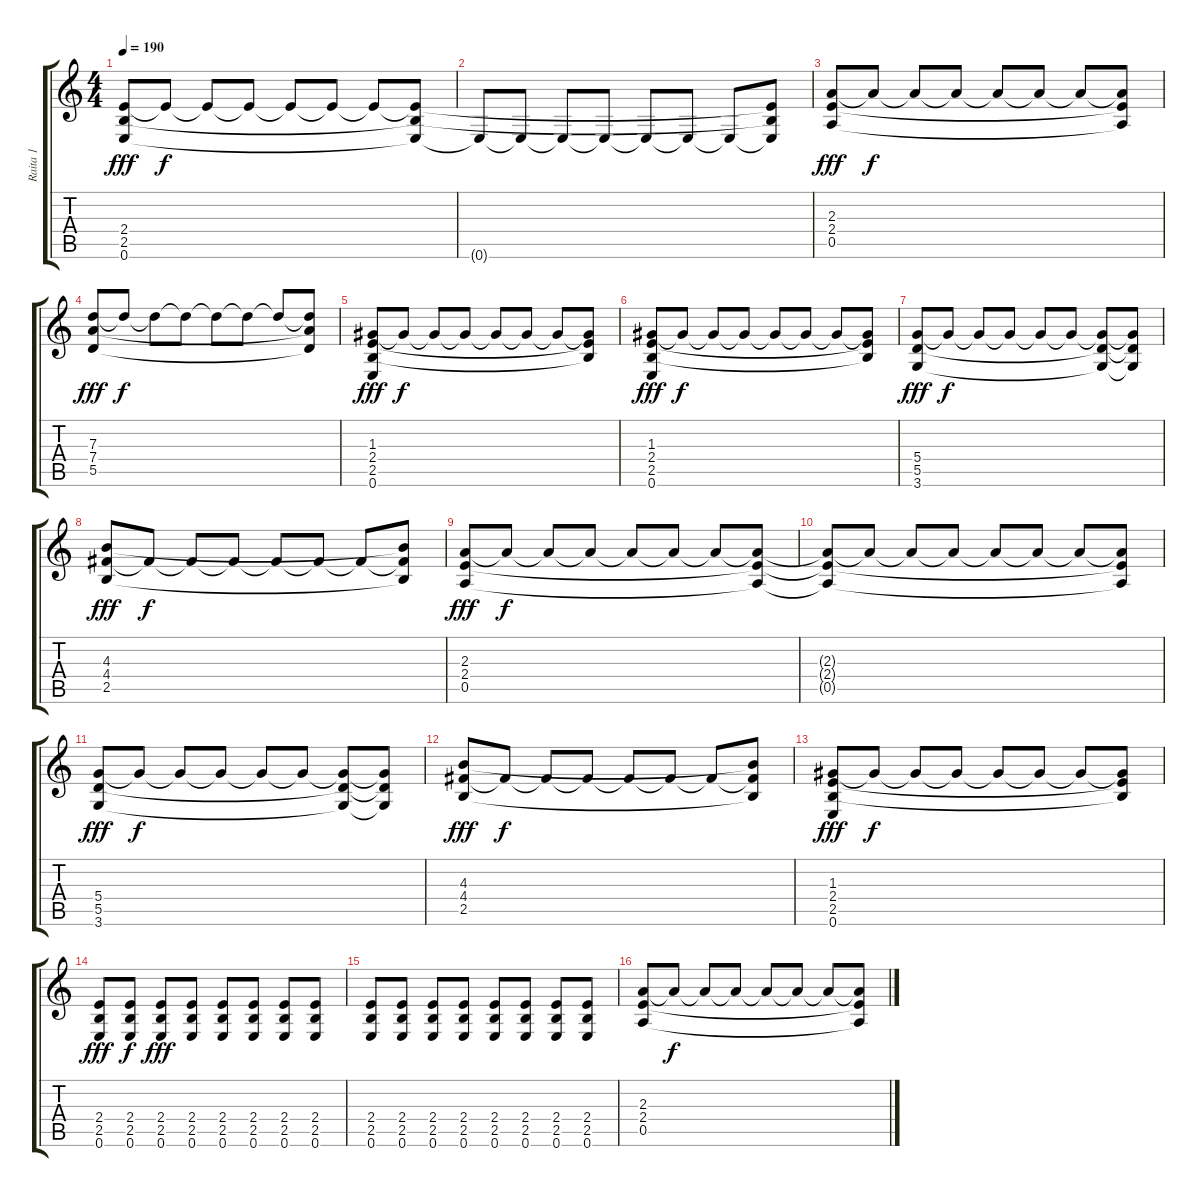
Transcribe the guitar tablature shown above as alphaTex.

\track ("Raita 1" "Raita 1") {instrument overdrivenguitar}
\staff {score tabs}
\tuning (E4 B3 G3 D3 A2 E2) {hide}
\ts (4 4)
\tempo 190
\clef g2
\ks c
(2.4 2.5 0.6).8{dy fff} 2.4{t}.8{dy f} 2.4{t}.8 2.4{t}.8 2.4{t}.8 2.4{t}.8 2.4{t}.8 (2.4{t} 2.5{t} 0.6{t}).8 |
0.6{t}.8 0.6{t}.8 0.6{t}.8 0.6{t}.8 0.6{t}.8 0.6{t}.8 0.6{t}.8 (2.4{t} 2.5{t} 0.6{t}).8 |
(2.3 2.4 0.5).8{dy fff} 2.3{t}.8{dy f} 2.3{t}.8 2.3{t}.8 2.3{t}.8 2.3{t}.8 2.3{t}.8 (2.3{t} 2.4{t} 0.5{t}).8 |
(7.3 7.4 5.5).8{dy fff} 7.3{t}.8{dy f} 7.3{t}.8 7.3{t}.8 7.3{t}.8 7.3{t}.8 7.3{t}.8 (7.3{t} 7.4{t} 5.5{t}).8 |
(1.3 2.4 2.5 0.6).8{dy fff} 1.3{t}.8{dy f} 1.3{t}.8 1.3{t}.8 1.3{t}.8 1.3{t}.8 1.3{t}.8 (1.3{t} 2.4{t} 2.5{t}).8 |
(1.3 2.4 2.5 0.6).8{dy fff} 1.3{t}.8{dy f} 1.3{t}.8 1.3{t}.8 1.3{t}.8 1.3{t}.8 1.3{t}.8 (1.3{t} 2.4{t} 2.5{t}).8 |
(5.4 5.5 3.6).8{dy fff} 5.4{t}.8{dy f} 5.4{t}.8 5.4{t}.8 5.4{t}.8 5.4{t}.8 (5.4{t} 5.5{t} 3.6{t}).8 (5.4{t} 5.5{t} 3.6{t}).8 |
(4.3 4.4 2.5).8{dy fff} 4.4{t}.8{dy f} 4.4{t}.8 4.4{t}.8 4.4{t}.8 4.4{t}.8 4.4{t}.8 (4.3{t} 4.4{t} 2.5{t}).8 |
(2.3 2.4 0.5).8{dy fff} 2.3{t}.8{dy f} 2.3{t}.8 2.3{t}.8 2.3{t}.8 2.3{t}.8 2.3{t}.8 (2.3{t} 2.4{t} 0.5{t}).8 |
(2.3{t} 2.4{t} 0.5{t}).8 2.3{t}.8 2.3{t}.8 2.3{t}.8 2.3{t}.8 2.3{t}.8 2.3{t}.8 (2.3{t} 2.4{t} 0.5{t}).8 |
(5.4 5.5 3.6).8{dy fff} 5.4{t}.8{dy f} 5.4{t}.8 5.4{t}.8 5.4{t}.8 5.4{t}.8 (5.4{t} 5.5{t} 3.6{t}).8 (5.4{t} 5.5{t} 3.6{t}).8 |
(4.3 4.4 2.5).8{dy fff} 4.4{t}.8{dy f} 4.4{t}.8 4.4{t}.8 4.4{t}.8 4.4{t}.8 4.4{t}.8 (4.3{t} 4.4{t} 2.5{t}).8 |
(1.3 2.4 2.5 0.6).8{dy fff} 1.3{t}.8{dy f} 1.3{t}.8 1.3{t}.8 1.3{t}.8 1.3{t}.8 1.3{t}.8 (1.3{t} 2.4{t} 2.5{t}).8 |
(2.4 2.5 0.6).8{dy fff} (2.4 2.5 0.6).8{dy f} (2.4 2.5 0.6).8{dy fff} (2.4 2.5 0.6).8 (2.4 2.5 0.6).8 (2.4 2.5 0.6).8 (2.4 2.5 0.6).8 (2.4 2.5 0.6).8 |
(2.4 2.5 0.6).8 (2.4 2.5 0.6).8 (2.4 2.5 0.6).8 (2.4 2.5 0.6).8 (2.4 2.5 0.6).8 (2.4 2.5 0.6).8 (2.4 2.5 0.6).8 (2.4 2.5 0.6).8 |
(2.3 2.4 0.5).8 2.3{t}.8{dy f} 2.3{t}.8 2.3{t}.8 2.3{t}.8 2.3{t}.8 2.3{t}.8 (2.3{t} 2.4{t} 0.5{t}).8
